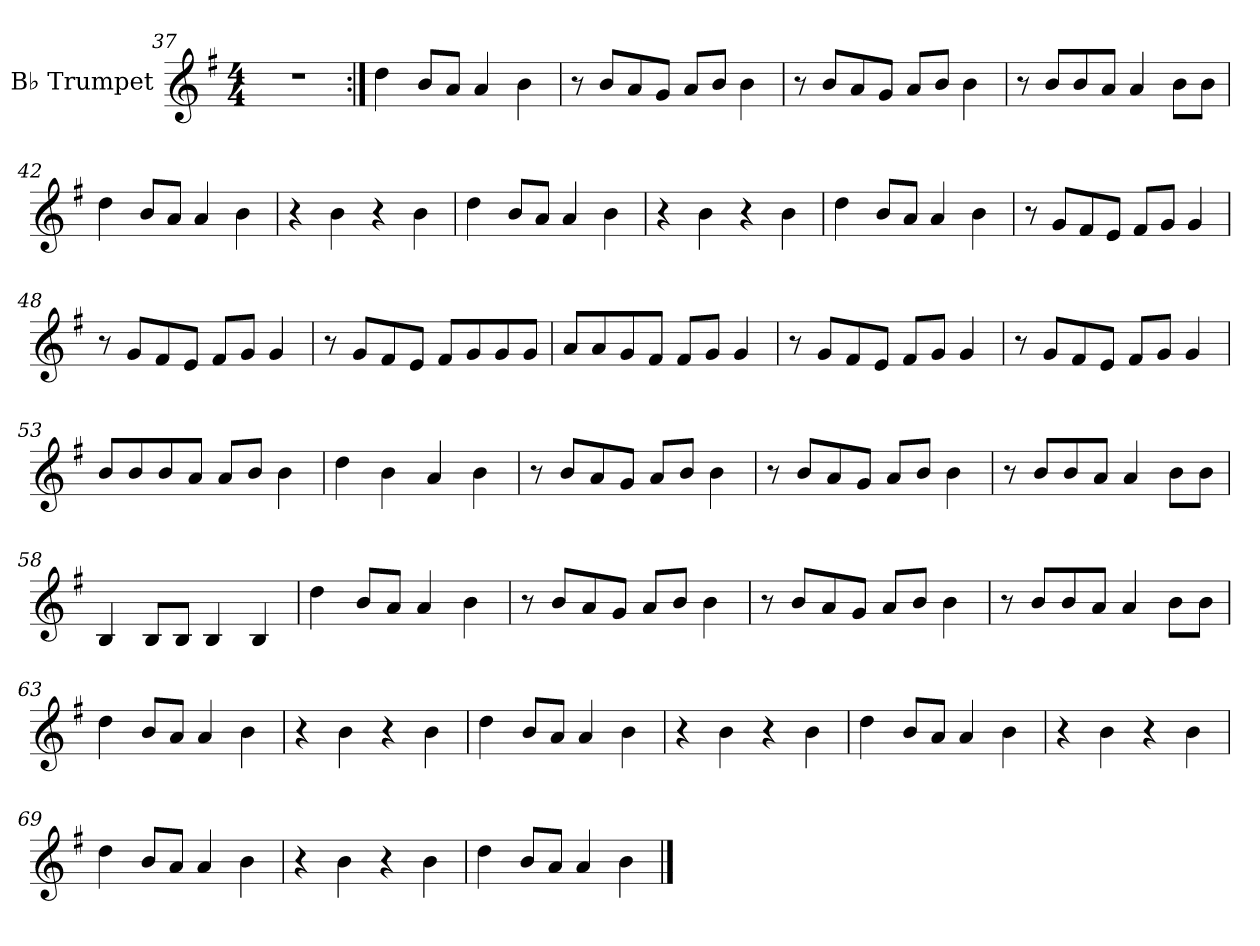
**kern
*part1
*staff1
*I"B♭ Trumpet
*I'B♭ Tpt.
*clefG2
*ITrd1c2
*k[b-]
*M4/4
=37
1r
!!LO:LB:g=z
=38:|!
4cc\
8a/L
8g/J
4g/
4a\
=39
8r
8a/L
8g/
8f/J
8g/L
8a/J
4a\
=40
8r
8a/L
8g/
8f/J
8g/L
8a/J
4a\
=41
8r
8a/L
8a/
8g/J
4g/
8a\L
8a\J
=42
4cc\
8a/L
8g/J
4g/
4a\
=43
4r
4a\
4r
4a\
=44
4cc\
8a/L
8g/J
4g/
4a\
!!LO:LB:g=z
=45
4r
4a\
4r
4a\
=46
4cc\
8a/L
8g/J
4g/
4a\
=47
8r
8f/L
8e/
8d/J
8e/L
8f/J
4f/
=48
8r
8f/L
8e/
8d/J
8e/L
8f/J
4f/
=49
8r
8f/L
8e/
8d/J
8e/L
8f/
8f/
8f/J
=50
8g/L
8g/
8f/
8e/J
8e/L
8f/J
4f/
!!LO:LB:g=z
=51
8r
8f/L
8e/
8d/J
8e/L
8f/J
4f/
=52
8r
8f/L
8e/
8d/J
8e/L
8f/J
4f/
=53
8a/L
8a/
8a/
8g/J
8g/L
8a/J
4a\
=54
4cc\
4a\
4g/
4a\
=55
8r
8a/L
8g/
8f/J
8g/L
8a/J
4a\
=56
8r
8a/L
8g/
8f/J
8g/L
8a/J
4a\
!!LO:LB:g=z
=57
8r
8a/L
8a/
8g/J
4g/
8a\L
8a\J
=58
4A/
8A/L
8A/J
4A/
4A/
=59
4cc\
8a/L
8g/J
4g/
4a\
=60
8r
8a/L
8g/
8f/J
8g/L
8a/J
4a\
=61
8r
8a/L
8g/
8f/J
8g/L
8a/J
4a\
=62
8r
8a/L
8a/
8g/J
4g/
8a\L
8a\J
!!LO:PB:g=z
=63
4cc\
8a/L
8g/J
4g/
4a\
=64
4r
4a\
4r
4a\
=65
4cc\
8a/L
8g/J
4g/
4a\
=66
4r
4a\
4r
4a\
=67
4cc\
8a/L
8g/J
4g/
4a\
=68
4r
4a\
4r
4a\
=69
4cc\
8a/L
8g/J
4g/
4a\
=70
4r
4a\
4r
4a\
!!LO:LB:g=z
=71
4cc\
8a/L
8g/J
4g/
4a\
==
*-
